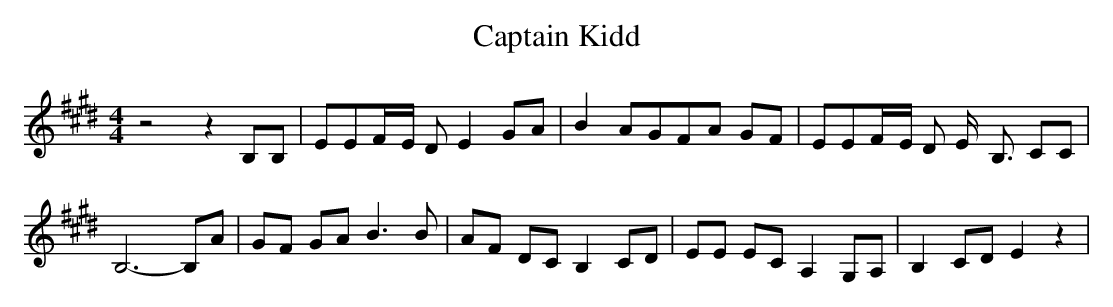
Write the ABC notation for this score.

X:1
T:Captain Kidd
M:4/4
L:1/8
K:E
 z4 z2 B,B,| EEF/2-E/2 D E2 GA| B2 AGF-A GF| EEF/2-E/2 D E/2- B,3/2 CC|\
 B,6- B,A| GF GA B3 B| AF DC B,2 CD| EE EC A,2 G,A,| B,2 CD E2 z2|\
